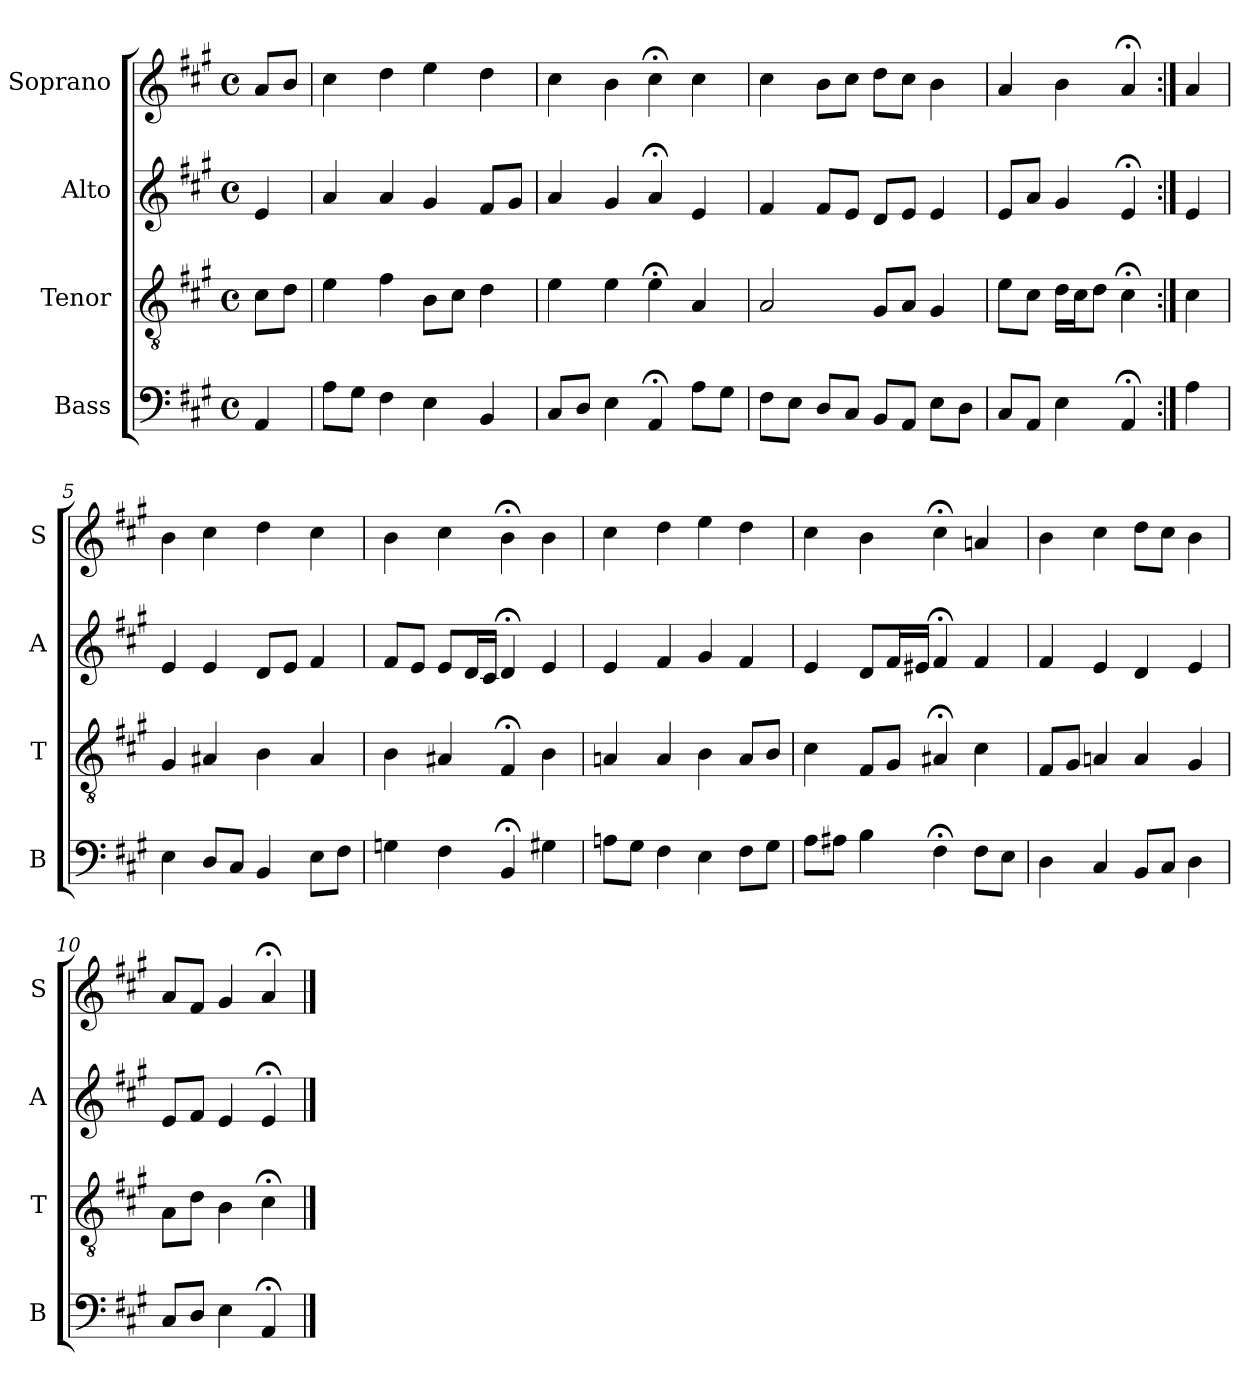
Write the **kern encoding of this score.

**kern	**kern	**kern	**kern
*part4	*part3	*part2	*part1
*staff4	*staff3	*staff2	*staff1
*I"Bass	*I"Tenor	*I"Alto	*I"Soprano
*I'B	*I'T	*I'A	*I'S
*clefF4	*clefGv2	*clefG2	*clefG2
*k[f#c#g#]	*k[f#c#g#]	*k[f#c#g#]	*k[f#c#g#]
*A:	*A:	*A:	*A:
*M4/4	*M4/4	*M4/4	*M4/4
*met(c)	*met(c)	*met(c)	*met(c)
*MM100	*MM100	*MM100	*MM100
=	=	=	=
4AA	8c#L	4e	8aL
.	8dJ	.	8bJ
=1	=1	=1	=1
8AL	4e	4a	4cc#
8G#J	.	.	.
4F#	4f#	4a	4dd
4E	8BL	4g#	4ee
.	8c#J	.	.
4BB	4d	8f#L	4dd
.	.	8g#J	.
=2	=2	=2	=2
8C#L	4e	4a	4cc#
8DJ	.	.	.
4E	4e	4g#	4b
4AA;<	4e;<	4a;<	4cc#;<
8AL	4A	4e	4cc#
8G#J	.	.	.
=3	=3	=3	=3
8F#L	2A	4f#	4cc#
8EJ	.	.	.
8DL	.	8f#L	8bL
8C#J	.	8eJ	8cc#J
8BBiL	8G#iL	8diL	8ddiL
8AAJ	8AJ	8eJ	8cc#J
8EL	4G#	4e	4b
8DJ	.	.	.
=4	=4	=4	=4
8C#L	8eL	8eL	4a
8AAJ	8c#J	8aJ	.
4E	16dLL	4g#	4b
.	16c#J	.	.
.	8dJ	.	.
4AA;<	4c#;<	4e;<	4a;<
=:|!	=:|!	=:|!	=:|!
4A	4c#	4e	4a
=5	=5	=5	=5
4E	4G#	4e	4b
8DL	4A#X	4e	4cc#
8C#J	.	.	.
4BB	4B	8dL	4dd
.	.	8eJ	.
8EL	4A#	4f#	4cc#
8F#J	.	.	.
=6	=6	=6	=6
4Gn	4B	8f#L	4b
.	.	8eJ	.
4F#	4A#X	8eL	4cc#
.	.	16dL	.
.	.	16c#JJ	.
4BB;<	4F#;<	4d;<	4b;<
4G#X	4B	4e	4b
=7	=7	=7	=7
8AnL	4An	4e	4cc#
8G#J	.	.	.
4F#	4A	4f#	4dd
4E	4B	4g#	4ee
8F#L	8AL	4f#	4dd
8G#J	8BJ	.	.
=8	=8	=8	=8
8AL	4c#	4e	4cc#
8A#XJ	.	.	.
4B	8F#L	8dL	4b
.	8G#J	16f#L	.
.	.	16e#XJJ	.
4F#;<	4A#X;<	4f#;<	4cc#;<
8F#L	4c#	4f#	4an
8EJ	.	.	.
=9	=9	=9	=9
4D	8F#L	4f#	4b
.	8G#J	.	.
4C#	4An	4e	4cc#
8BBL	4A	4d	8ddL
8C#J	.	.	8cc#J
4D	4G#	4e	4b
=10	=10	=10	=10
8C#L	8AL	8eL	8aL
8DJ	8dJ	8f#J	8f#J
4E	4B	4e	4g#
4AA;<	4c#;<	4e;<	4a;<
==	==	==	==
*-	*-	*-	*-
